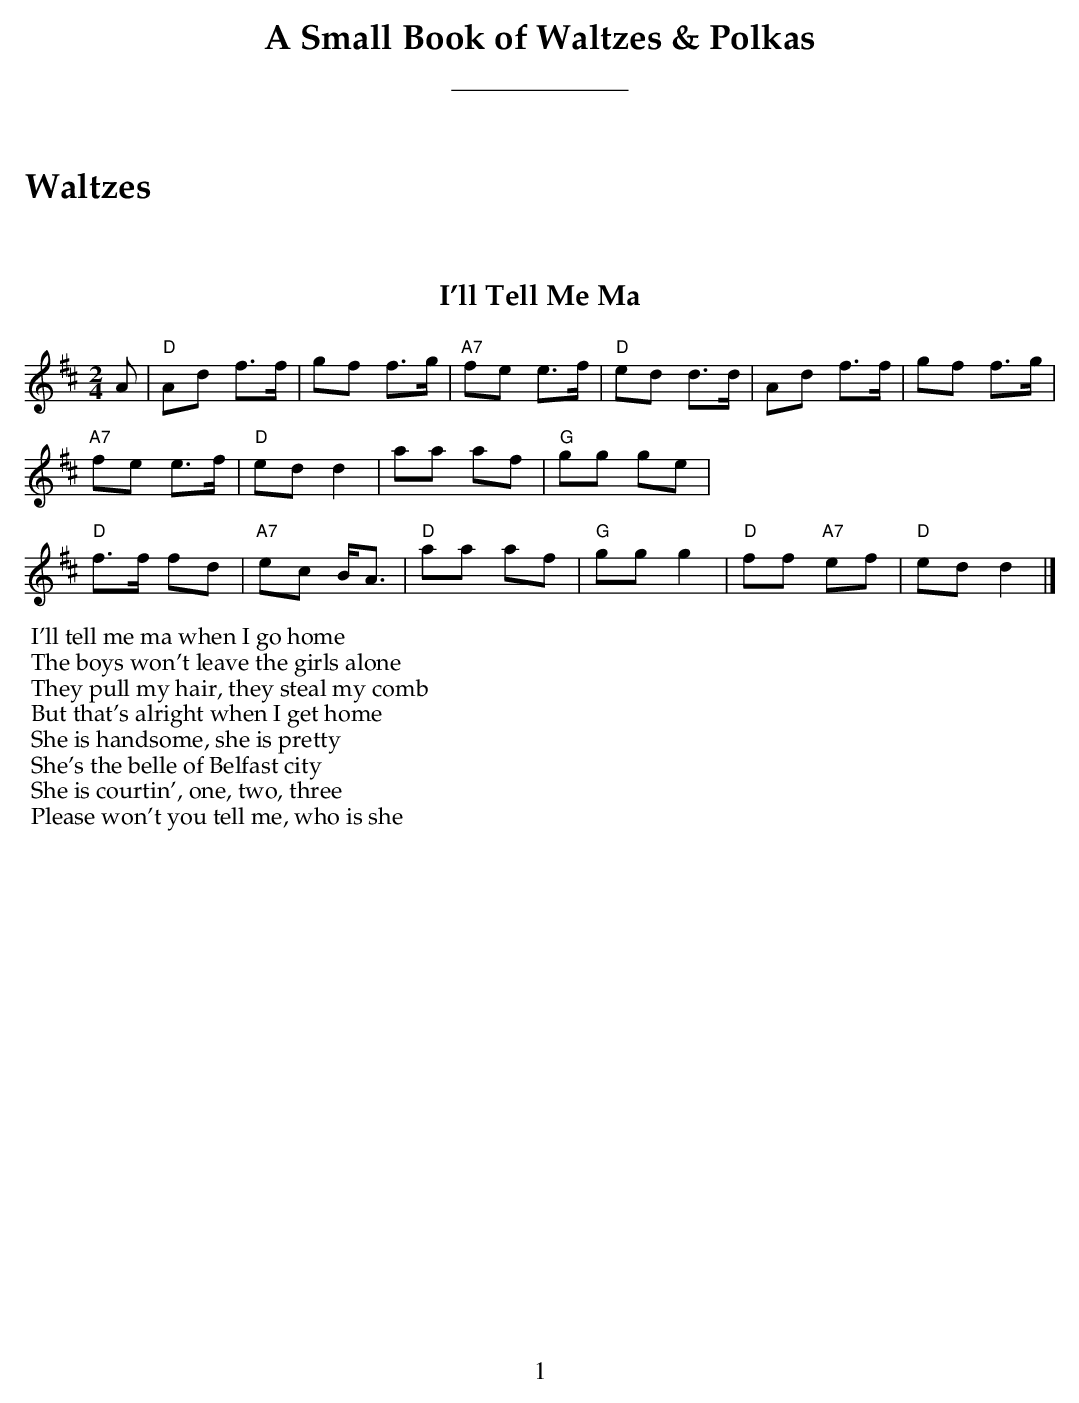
X:1
T:I'll Tell Me Ma
M: 2/4
L: 1/8
K: Dmaj
A|"D"Ad f>f|gf f>g|"A7"fe e>f|"D"ed d>d|
Ad f>f|gf f>g|"A7"fe e>f|"D"ed d2|
aa af|"G"gg ge|"D"f>f fd|"A7"ec B<A|
"D"aa af|"G"gg g2|"D"ff "A7"ef|"D"ed d2|]

%%textfont Palatino 16


%%begintext
 I'll tell me ma when I go home
 The boys won't leave the girls alone
 They pull my hair, they steal my comb
 But that's alright when I get home
 She is handsome, she is pretty
 She's the belle of Belfast city
 She is courtin', one, two, three
 Please won't you tell me, who is she
